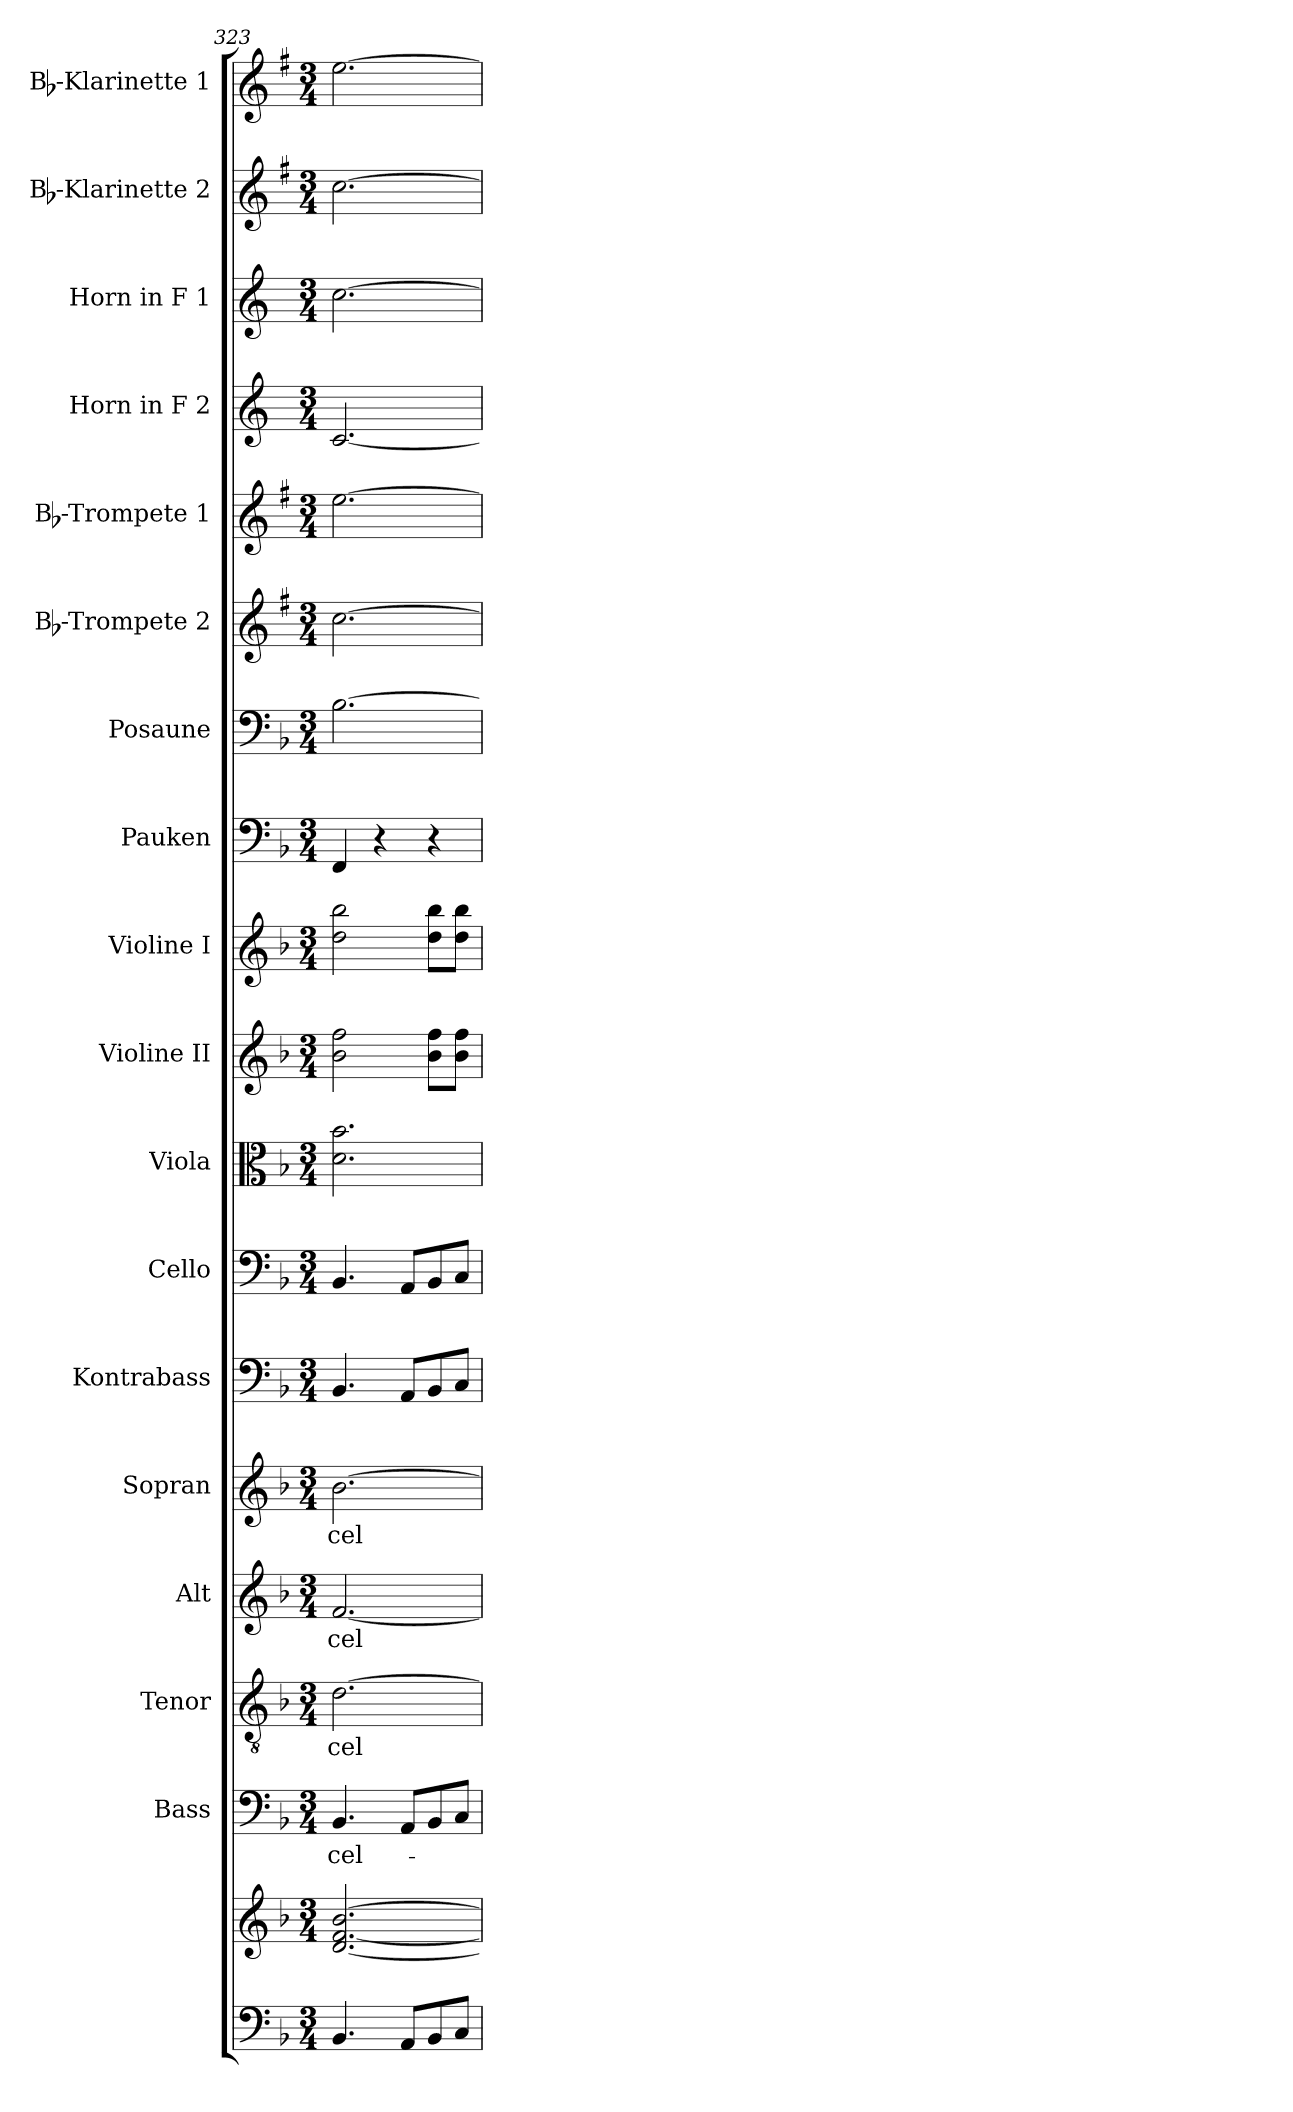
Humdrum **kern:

**kern	**kern	**kern	**text	**kern	**text	**kern	**text	**kern	**text	**kern	**kern	**kern	**kern	**kern	**kern	**kern	**kern	**kern	**kern	**kern	**kern	**kern
*part18	*part18	*part17	*part17	*part16	*part16	*part15	*part15	*part14	*part14	*part13	*part12	*part11	*part10	*part9	*part8	*part7	*part6	*part5	*part4	*part3	*part2	*part1
*staff19	*staff18	*staff17	*staff17	*staff16	*staff16	*staff15	*staff15	*staff14	*staff14	*staff13	*staff12	*staff11	*staff10	*staff9	*staff8	*staff7	*staff6	*staff5	*staff4	*staff3	*staff2	*staff1
*	*	*I"Bass	*	*I"Tenor	*	*I"Alt	*	*I"Sopran	*	*I"Kontrabass	*I"Cello	*I"Viola	*I"Violine II	*I"Violine I	*I"Pauken	*I"Posaune	*I"Bb-Trompete 2	*I"Bb-Trompete 1	*I"Horn in F 2	*I"Horn in F 1	*I"Bb-Klarinette 2	*I"Bb-Klarinette 1
*	*	*I'B.	*	*I'T.	*	*I'A.	*	*I'S.	*	*I'Kb.	*	*I'Vla.	*I'Vl. II	*I'Vl. I	*I'Pk.	*I'Pos.	*I'Bb Trp. 2	*I'Bb Trp. 1	*	*	*I'Bb Kl. 2	*I'Bb Kl. 1
*clefF4	*clefG2	*clefF4	*	*clefGv2	*	*clefG2	*	*clefG2	*	*clefF4	*clefF4	*clefC3	*clefG2	*clefG2	*clefF4	*clefF4	*clefG2	*clefG2	*clefG2	*clefG2	*clefG2	*clefG2
*	*	*	*	*	*	*	*	*	*	*ITrd7c12	*	*	*	*	*	*	*ITrd1c2	*ITrd1c2	*ITrd4c7	*ITrd4c7	*ITrd1c2	*ITrd1c2
*k[b-]	*k[b-]	*k[b-]	*	*k[b-]	*	*k[b-]	*	*k[b-]	*	*k[b-]	*k[b-]	*k[b-]	*k[b-]	*k[b-]	*k[b-]	*k[b-]	*k[b-]	*k[b-]	*k[b-]	*k[b-]	*k[b-]	*k[b-]
*F:	*F:	*F:	*	*F:	*	*F:	*	*F:	*	*F:	*F:	*F:	*F:	*F:	*F:	*F:	*F:	*F:	*F:	*F:	*F:	*F:
*M3/4	*M3/4	*M3/4	*	*M3/4	*	*M3/4	*	*M3/4	*	*M3/4	*M3/4	*M3/4	*M3/4	*M3/4	*M3/4	*M3/4	*M3/4	*M3/4	*M3/4	*M3/4	*M3/4	*M3/4
=323	=323	=323	=323	=323	=323	=323	=323	=323	=323	=323	=323	=323	=323	=323	=323	=323	=323	=323	=323	=323	=323	=323
!	!	!	!LO:LY:b	!	!LO:LY:b	!	!LO:LY:b	!	!LO:LY:b	!	!	!	!	!	!	!	!	!	!	!	!	!
4.BB-/	[2.d/ [2.f/ [2.b-/	4.BB-/	-cel-	[2.d\	-cel-	[2.f/	-cel-	[2.b-\	-cel-	4.BBB-/	4.BB-/	2.d\ 2.b-\	2b-\ 2ff\	2dd\ 2bb-\	4FF/	[2.B-\	[2.b-\	[2.dd\	[2.F/	[2.f\	[2.b-\	[2.dd\
.	.	.	.	.	.	.	.	.	.	.	.	.	.	.	4r	.	.	.	.	.	.	.
8AA/L	.	8AA/L	.	.	.	.	.	.	.	8AAA/L	8AA/L	.	.	.	.	.	.	.	.	.	.	.
8BB-/	.	8BB-/	.	.	.	.	.	.	.	8BBB-/	8BB-/	.	8b-\ 8ff\L	8dd\ 8bb-\L	4r	.	.	.	.	.	.	.
8C/J	.	8C/J	.	.	.	.	.	.	.	8CC/J	8C/J	.	8b-\ 8ff\J	8dd\ 8bb-\J	.	.	.	.	.	.	.	.
=	=	=	=	=	=	=	=	=	=	=	=	=	=	=	=	=	=	=	=	=	=	=
*-	*-	*-	*-	*-	*-	*-	*-	*-	*-	*-	*-	*-	*-	*-	*-	*-	*-	*-	*-	*-	*-	*-
